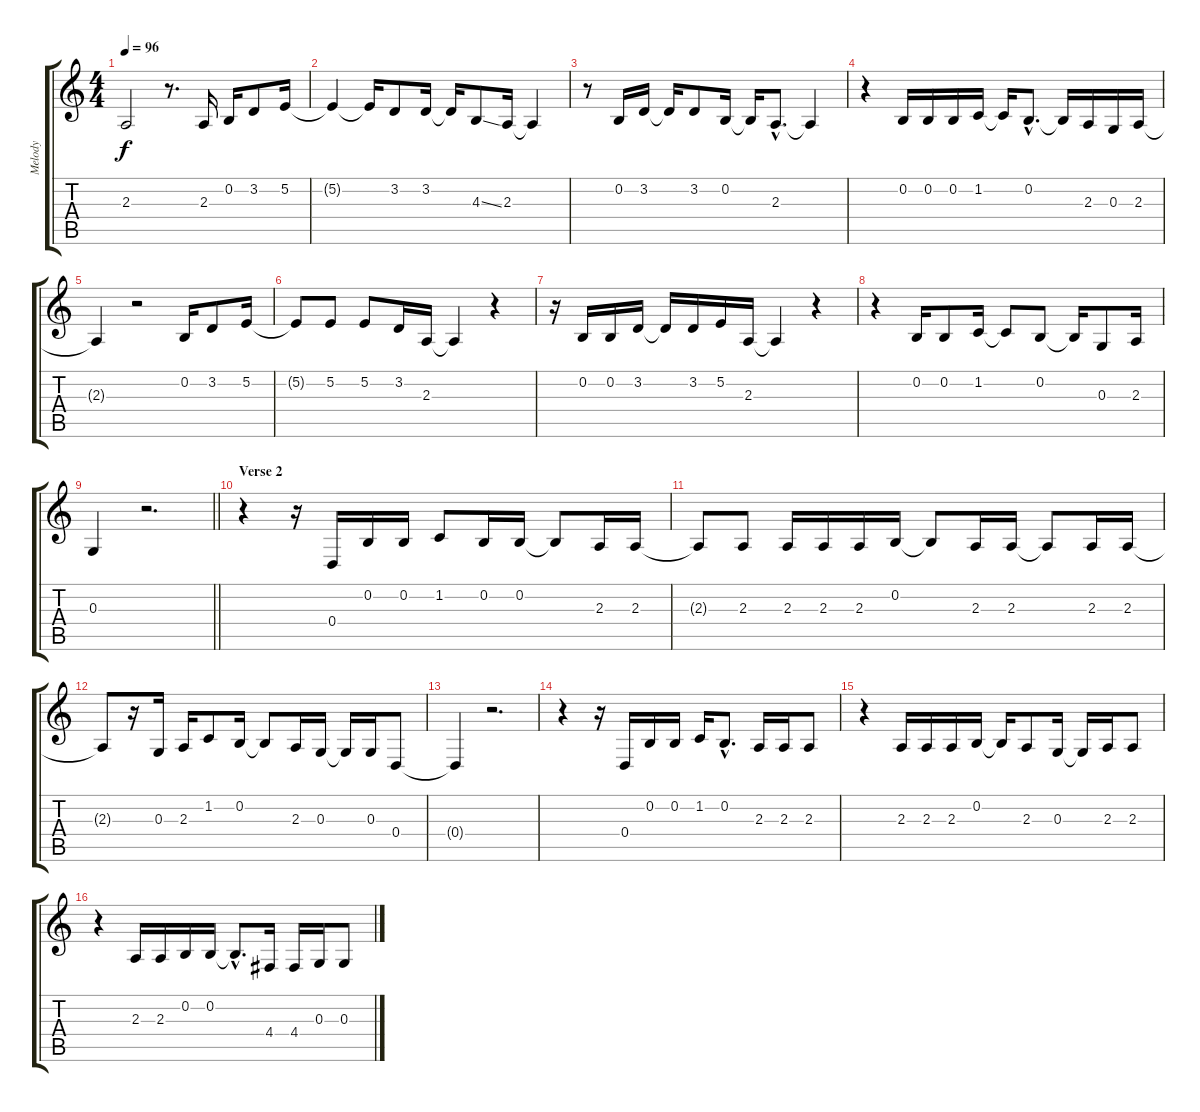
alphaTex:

\track ("Melody" "Melody") {instrument tenorsax}
\staff {score tabs}
\tuning (E4 B3 G3 D3 A2 E2) {hide}
\ts (4 4)
\tempo 96
\clef g2
\ks c
2.3.2{dy f} r.8{d} 2.3.16 0.2.16 3.2.8 5.2.16 |
5.2{t}.4 5.2{t}.16 3.2.8 3.2.16 3.2{t}.16 4.3{ss}.8 2.3.16 2.3{t}.4 |
r.8 0.2.16 3.2.16 3.2{t}.16 3.2.8 0.2.16 0.2{t}.16 2.3{hac}.8{d} 2.3{t}.4 |
r.4 0.2.16 0.2.16 0.2.16 1.2.16 1.2{t}.16 0.2{hac}.8{d} 0.2{t}.16 2.3.16 0.3.16 2.3.16 |
2.3{t}.4 r.2 0.2.16 3.2.8 5.2.16 |
5.2{t}.8 5.2.8 5.2.8 3.2.16 2.3.16 2.3{t}.4 r.4 |
r.16 0.2.16 0.2.16 3.2.16 3.2{t}.16 3.2.16 5.2.16 2.3.16 2.3{t}.4 r.4 |
r.4 0.2.16 0.2.8 1.2.16 1.2{t}.8 0.2.8 0.2{t}.16 0.3.8 2.3.16 |
\barLineRight lightlight
0.3.4 r.2{d} |
\section ("" "Verse 2")
r.4 r.16 0.4.16 0.2.16 0.2.16 1.2.8 0.2.16 0.2.16 0.2{t}.8 2.3.16 2.3.16 |
2.3{t}.8 2.3.8 2.3.16 2.3.16 2.3.16 0.2.16 0.2{t}.8 2.3.16 2.3.16 2.3{t}.8 2.3.16 2.3.16 |
2.3{t}.8 r.16 0.3.16 2.3.16 1.2.8 0.2.16 0.2{t}.8 2.3.16 0.3.16 0.3{t}.16 0.3.16 0.4.8 |
0.4{t}.4 r.2{d} |
r.4 r.16 0.4.16 0.2.16 0.2.16 1.2.16 0.2{hac}.8{d} 2.3.16 2.3.16 2.3.8 |
r.4 2.3.16 2.3.16 2.3.16 0.2.16 0.2{t}.16 2.3.8 0.3.16 0.3{t}.16 2.3.16 2.3.8 |
r.4 2.3.16 2.3.16 0.2.16 0.2.16 0.2{hac t}.8{d} 4.4.16 4.4.16 0.3.16 0.3.8
